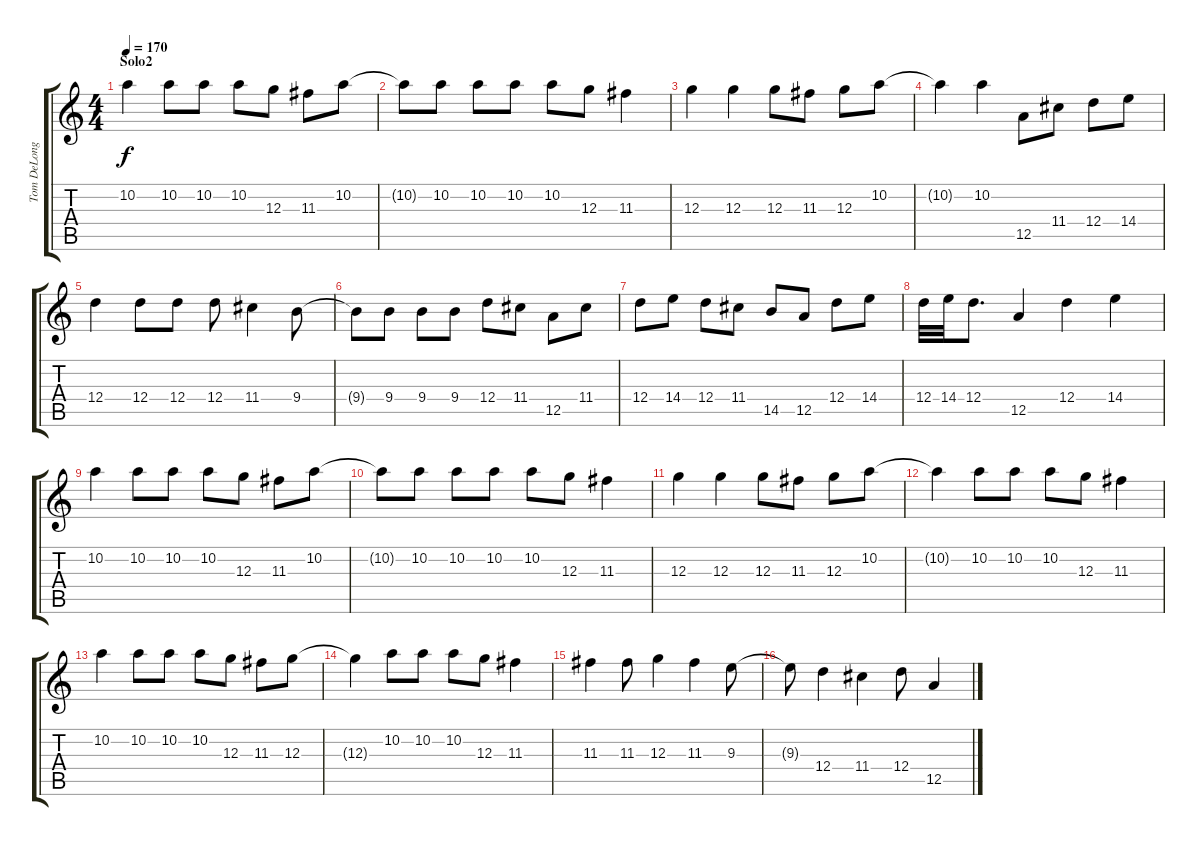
\track ("Tom DeLonge" "Tom DeLong") {instrument distortionguitar}
\staff {score tabs}
\tuning (E4 B3 G3 D3 A2 E2) {hide}
\ts (4 4)
\section ("" "Solo2")
\tempo 170
\clef g2
\ks c
10.2.4{dy f} 10.2.8 10.2.8 10.2.8 12.3.8 11.3.8 10.2.8 |
10.2{t}.8 10.2.8 10.2.8 10.2.8 10.2.8 12.3.8 11.3.4 |
12.3.4 12.3.4 12.3.8 11.3.8 12.3.8 10.2.8 |
10.2{t}.4 10.2.4 12.5.8 11.4.8 12.4.8 14.4.8 |
12.4.4 12.4.8 12.4.8 12.4.8 11.4.4 9.4.8 |
9.4{t}.8 9.4.8 9.4.8 9.4.8 12.4.8 11.4.8 12.5.8 11.4.8 |
12.4.8 14.4.8 12.4.8 11.4.8 14.5.8 12.5.8 12.4.8 14.4.8 |
12.4.32 14.4.32 12.4.8{d} 12.5.4 12.4.4 14.4.4 |
10.2.4 10.2.8 10.2.8 10.2.8 12.3.8 11.3.8 10.2.8 |
10.2{t}.8 10.2.8 10.2.8 10.2.8 10.2.8 12.3.8 11.3.4 |
12.3.4 12.3.4 12.3.8 11.3.8 12.3.8 10.2.8 |
10.2{t}.4 10.2.8 10.2.8 10.2.8 12.3.8 11.3.4 |
10.2.4 10.2.8 10.2.8 10.2.8 12.3.8 11.3.8 12.3.8 |
12.3{t}.4 10.2.8 10.2.8 10.2.8 12.3.8 11.3.4 |
11.3.4 11.3.8 12.3.4 11.3.4 9.3.8 |
9.3{t}.8 12.4.4 11.4.4 12.4.8 12.5.4
